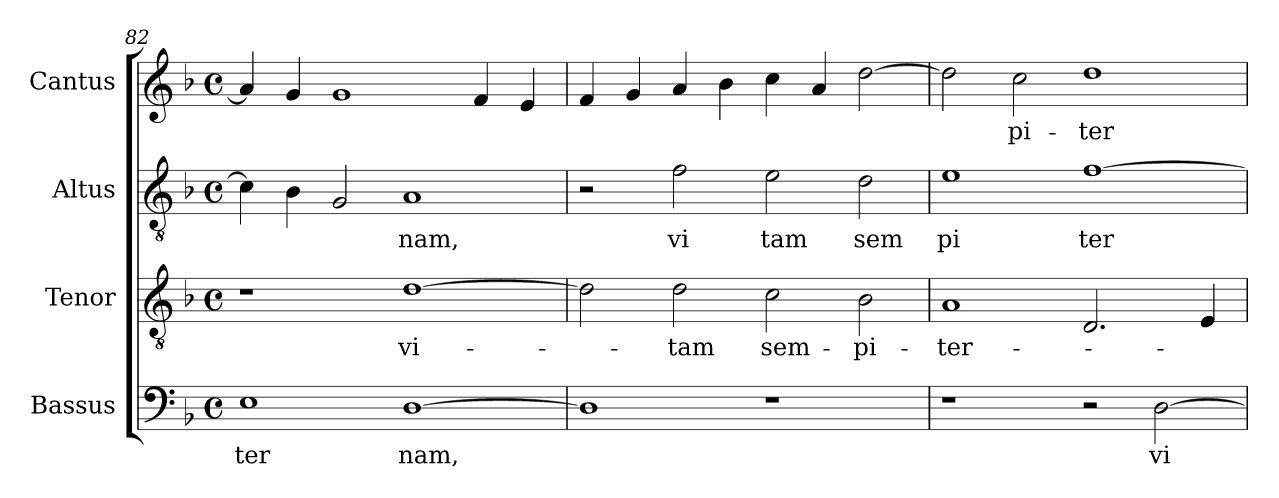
**kern	**text	**kern	**text	**kern	**text	**kern	**text
*part4	*part4	*part3	*part3	*part2	*part2	*part1	*part1
*staff4	*staff4	*staff3	*staff3	*staff2	*staff2	*staff1	*staff1
*I"Bassus	*	*I"Tenor	*	*I"Altus	*	*I"Cantus	*
*clefF4	*	*clefGv2	*	*clefGv2	*	*clefG2	*
*k[b-]	*	*k[b-]	*	*k[b-]	*	*k[b-]	*
*F:	*	*F:	*	*F:	*	*F:	*
*M4/4	*	*M4/4	*	*M4/4	*	*M4/4	*
*met(c)	*	*met(c)	*	*met(c)	*	*met(c)	*
=82	=82	=82	=82	=82	=82	=82	=82
!	!LO:LY:b:cj	!	!	!	!	!	!
1E	ter	1r	.	4c\]	.	4a/]	.
.	.	.	.	4B-\	.	4g/	.
.	.	.	.	2G/	.	1g	.
!	!LO:LY:b	!	!LO:LY:b:cj	!	!LO:LY:b:cj	!	!
[>1D	nam,	[>1d	vi-	1A	nam,	.	.
.	.	.	.	.	.	4f/	.
.	.	.	.	.	.	4e/	.
=83	=83	=83	=83	=83	=83	=83	=83
1D]	.	2d\]	.	2r	.	4f/	.
.	.	.	.	.	.	4g/	.
!	!	!	!LO:LY:b:cj	!	!LO:LY:b:cj	!	!
.	.	2d\	-tam	2f\	vi	4a/	.
.	.	.	.	.	.	4b-\	.
!	!	!	!LO:LY:b:cj	!	!LO:LY:b:cj	!	!
1r	.	2c\	sem-	2e\	tam	4cc\	.
.	.	.	.	.	.	4a/	.
!	!	!	!LO:LY:b:cj	!	!LO:LY:b:cj	!	!
.	.	2B-\	-pi-	2d\	sem	[>2dd\	.
=84	=84	=84	=84	=84	=84	=84	=84
!	!	!	!LO:LY:b:cj	!	!LO:LY:b:cj	!	!
1r	.	1A	-ter-	1e	pi	2dd\]	.
!	!	!	!	!	!	!	!LO:LY:b:cj
.	.	.	.	.	.	2cc\	-pi-
!	!	!	!	!	!LO:LY:b:cj	!	!LO:LY:b:cj
2r	.	2.D/	.	[>1f	ter	1dd	-ter-
!	!LO:LY:b:cj	!	!	!	!	!	!
[>2D\	vi	.	.	.	.	.	.
.	.	4E/	.	.	.	.	.
=	=	=	=	=	=	=	=
*-	*-	*-	*-	*-	*-	*-	*-
